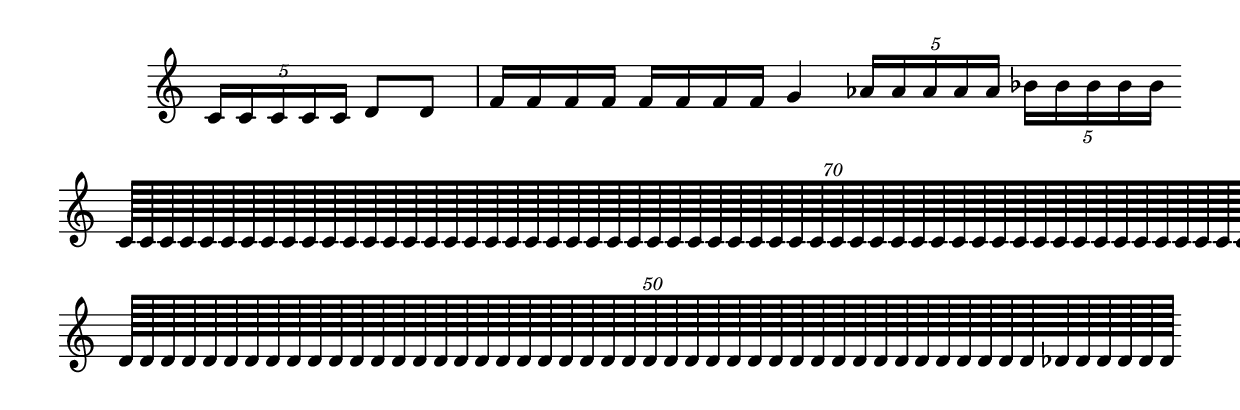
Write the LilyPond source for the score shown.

#(ly:set-option 'midi-extension "mid")
\version "2.12.3"
\include "english.ly"
\header{ 
}
%{
1) | SSSSS RR | mmmm mmmm P  ddddd nnnnn

SSSSSSSSSSSSSSSSSSSSSSSSSSSSSSSSSSSSSSSSSSSSSSSSSSSSSSSSSSSSSSSSSSSSSS

RRRRRRRRRRRRRRRRRRRRRRRRRRRRRRRRRRRRRRRRRRRRrrrrrr
%}
melody = {
\once \override Staff.TimeSignature #'stencil = ##f
\clef treble
\key c 
\major
\cadenzaOn
  \times 4/5{ c'16[ c'16 c'16 c'16 c'16] }  d'8[ d'8] \bar "|"  f'16[ f'16 f'16 f'16] f'16[ f'16 f'16 f'16] g'4 \times 4/5{ af'16[ af'16 af'16 af'16 af'16] }  \times 4/5{ bf'16[ bf'16 bf'16 bf'16 bf'16] }  \bar "" \break 
  \times 32/70{ c'128[ c'128 c'128 c'128 c'128 c'128 c'128 c'128 c'128 c'128 c'128 c'128 c'128 c'128 c'128 c'128 c'128 c'128 c'128 c'128 c'128 c'128 c'128 c'128 c'128 c'128 c'128 c'128 c'128 c'128 c'128 c'128 c'128 c'128 c'128 c'128 c'128 c'128 c'128 c'128 c'128 c'128 c'128 c'128 c'128 c'128 c'128 c'128 c'128 c'128 c'128 c'128 c'128 c'128 c'128 c'128 c'128 c'128 c'128 c'128 c'128 c'128 c'128 c'128 c'128 c'128 c'128 c'128 c'128 c'128] }  \bar "" \break 
  \times 32/50{ d'128[ d'128 d'128 d'128 d'128 d'128 d'128 d'128 d'128 d'128 d'128 d'128 d'128 d'128 d'128 d'128 d'128 d'128 d'128 d'128 d'128 d'128 d'128 d'128 d'128 d'128 d'128 d'128 d'128 d'128 d'128 d'128 d'128 d'128 d'128 d'128 d'128 d'128 d'128 d'128 d'128 d'128 d'128 d'128 df'128 df'128 df'128 df'128 df'128 df'128] }  \bar "" \break 
 }
text = \lyricmode {
                                                                                                                                                  
}
\score{

<<
\new Voice = "one" {
\melody
}
\new Lyrics \lyricsto "one" \text
>>
\layout {
\context {
\Score
}
}
\midi {
\context {
\Score
tempoWholesPerMinute = #(ly:make-moment 200 4)
}
}
}